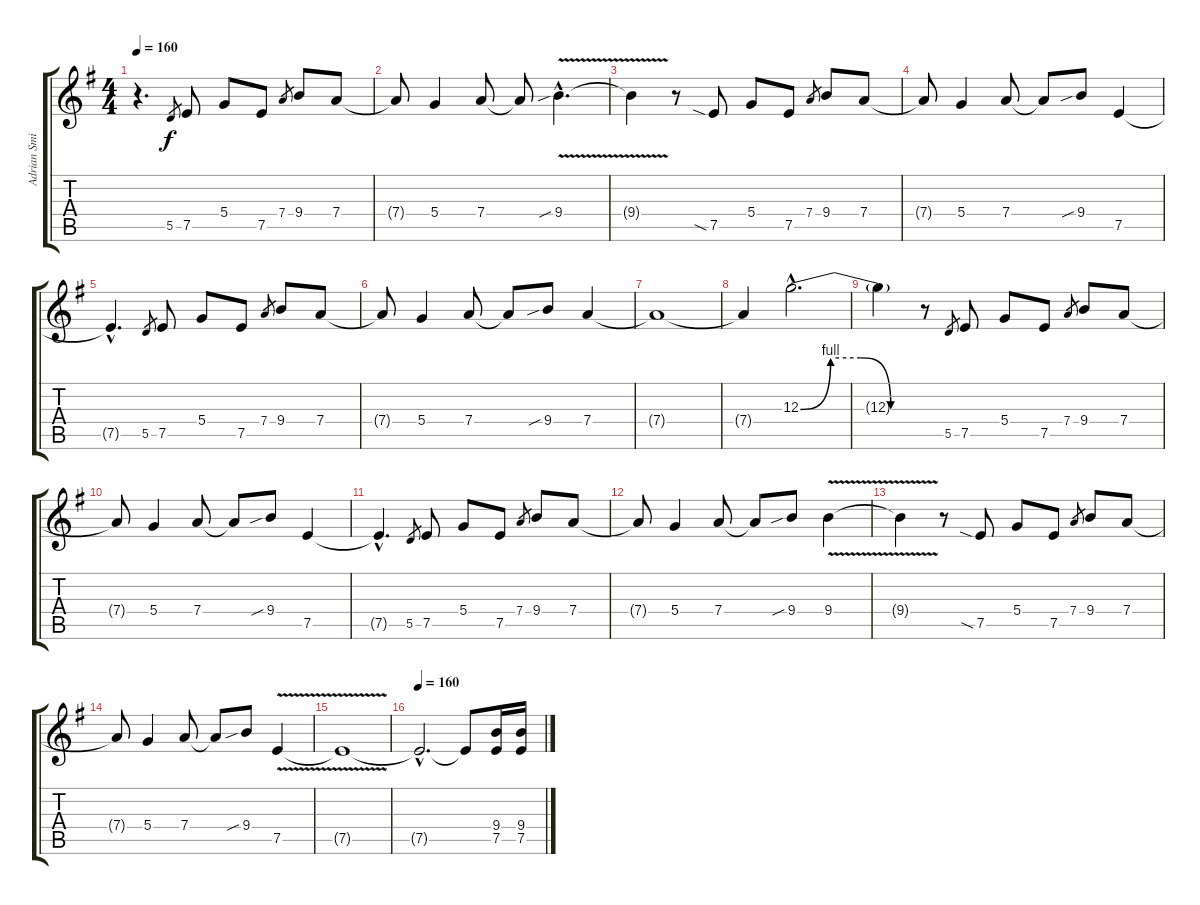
\track ("Adrian Smith" "Adrian Smi") {instrument distortionguitar}
\staff {score tabs}
\tuning (E4 B3 G3 D3 A2 E2) {hide}
\ts (4 4)
\tempo 160
\tempo 135
\tempo 160
\clef g2
\ks g
r.4{d dy f instrument distortionguitar} 5.5.8{gr} 7.5.8 5.4.8 7.5.8 7.4.8{gr} 9.4.8 7.4.8 |
7.4{t}.8 5.4.4 7.4.8 7.4{t}.8 9.4{v sib hac}.4{d} |
9.4{t}.4 r.8 7.5{sia}.8 5.4.8 7.5.8 7.4.8{gr} 9.4.8 7.4.8 |
7.4{t}.8 5.4.4 7.4.8 7.4{t}.8 9.4{sib}.8 7.5.4 |
7.5{hac t}.4{d} 5.5.8{gr} 7.5.8 5.4.8 7.5.8 7.4.8{gr} 9.4.8 7.4.8 |
7.4{t}.8 5.4.4 7.4.8 7.4{t}.8 9.4{sib}.8 7.4.4 |
7.4{t}.1 |
7.4{t}.4 12.3{be (custom 0 0 15 4 30 4 45 0 60 0) hac}.2{d} |
12.3{t}.4 r.8 5.5.8{gr} 7.5.8 5.4.8 7.5.8 7.4.8{gr} 9.4.8 7.4.8 |
7.4{t}.8 5.4.4 7.4.8 7.4{t}.8 9.4{sib}.8 7.5.4 |
7.5{hac t}.4{d} 5.5.8{gr} 7.5.8 5.4.8 7.5.8 7.4.8{gr} 9.4.8 7.4.8 |
7.4{t}.8 5.4.4 7.4.8 7.4{t}.8 9.4{sib}.8 9.4{v}.4 |
9.4{t}.4 r.8 7.5{sia}.8 5.4.8 7.5.8 7.4.8{gr} 9.4.8 7.4.8 |
7.4{t}.8 5.4.4 7.4.8 7.4{t}.8 9.4{sib}.8 7.5{v}.4 |
7.5{t}.1 |
\tempo 160
7.5{hac t}.2{d} 7.5{t}.8 (9.4 7.5).16 (9.4 7.5).16
